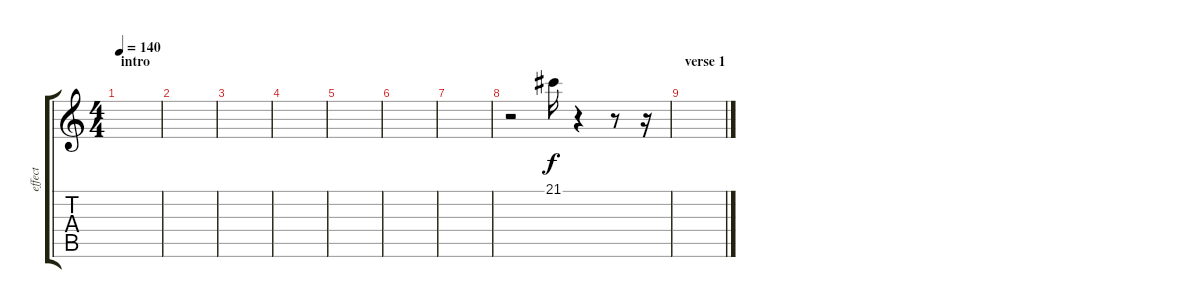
\track ("effect" "effect") {instrument tinklebell}
\staff {score tabs}
\tuning (E4 B3 G3 D3 A2 E2) {hide}
\ts (4 4)
\section ("" "intro")
\tempo 140
\clef g2
\ks c
|
|
|
|
|
|
|
r.2 21.1.16{instrument glockenspiel} r.4 r.8 r.16 |
\section ("" "verse 1")
